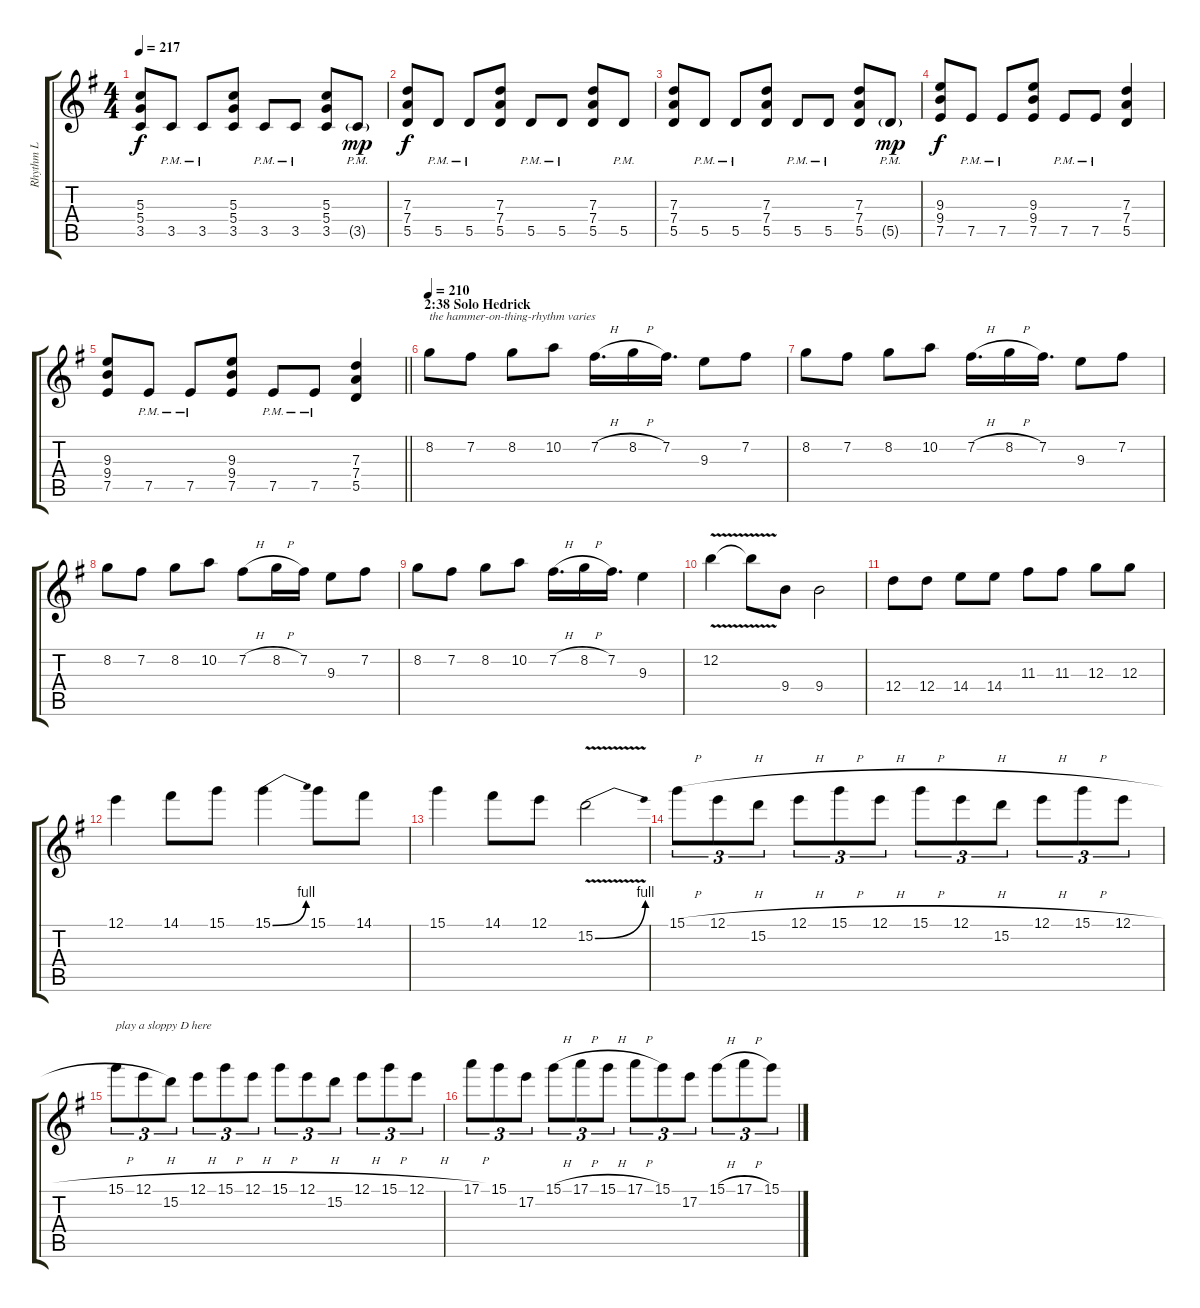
\track ("Rhythm L" "Rhythm L") {instrument distortionguitar}
\staff {score tabs}
\tuning (E4 B3 G3 D3 A2 E2) {hide}
\ts (4 4)
\tempo 217
\clef g2
\ks g
(5.3 5.4 3.5).8{dy f} 3.5{pm}.8 3.5{pm}.8 (5.3 5.4 3.5).8 3.5{pm}.8 3.5{pm}.8 (5.3 5.4 3.5).8 3.5{g pm}.8{dy mp} |
(7.3 7.4 5.5).8{dy f} 5.5{pm}.8 5.5{pm}.8 (7.3 7.4 5.5).8 5.5{pm}.8 5.5{pm}.8 (7.3 7.4 5.5).8 5.5{pm}.8 |
(7.3 7.4 5.5).8 5.5{pm}.8 5.5{pm}.8 (7.3 7.4 5.5).8 5.5{pm}.8 5.5{pm}.8 (7.3 7.4 5.5).8 5.5{g pm}.8{dy mp} |
(9.3 9.4 7.5).8{dy f} 7.5{pm}.8 7.5{pm}.8 (9.3 9.4 7.5).8 7.5{pm}.8 7.5{pm}.8 (7.3 7.4 5.5).4 |
\barLineRight lightlight
(9.3 9.4 7.5).8 7.5{pm}.8 7.5{pm}.8 (9.3 9.4 7.5).8 7.5{pm}.8 7.5{pm}.8 (7.3 7.4 5.5).4 |
\section ("" "2:38 Solo Hedrick")
\tempo 210
8.2.8{txt "the hammer-on-thing-rhythm varies"} 7.2.8 8.2.8 10.2.8 7.2{h}.16{d} 8.2{h}.16 7.2.16{d} 9.3.8 7.2.8 |
8.2.8 7.2.8 8.2.8 10.2.8 7.2{h}.16{d} 8.2{h}.16 7.2.16{d} 9.3.8 7.2.8 |
8.2.8 7.2.8 8.2.8 10.2.8 7.2{h}.8 8.2{h}.16 7.2.16 9.3.8 7.2.8 |
8.2.8 7.2.8 8.2.8 10.2.8 7.2{h}.16{d} 8.2{h}.16 7.2.16{d} 9.3.4 |
12.2{v}.4 12.2{t}.8 9.4.8 9.4.2 |
12.4.8 12.4.8 14.4.8 14.4.8 11.3.8 11.3.8 12.3.8 12.3.8 |
12.1.4 14.1.8 15.1.8 15.1{be (bend 0 0 60 4)}.4 15.1.8 14.1.8 |
15.1.4 14.1.8 12.1.8 15.2{be (bend 0 0 60 4) v}.2 |
15.1{h}.8{tu (3 2)} 12.1{h}.8{tu (3 2)} 15.2.8{tu (3 2)} 12.1{h}.8{tu (3 2)} 15.1{h}.8{tu (3 2)} 12.1{h}.8{tu (3 2)} 15.1{h}.8{tu (3 2)} 12.1{h}.8{tu (3 2)} 15.2.8{tu (3 2)} 12.1{h}.8{tu (3 2)} 15.1{h}.8{tu (3 2)} 12.1{h}.8{tu (3 2)} |
15.1{h}.8{tu (3 2) txt "play a sloppy D here"} 12.1{h}.8{tu (3 2)} 15.2.8{tu (3 2)} 12.1{h}.8{tu (3 2)} 15.1{h}.8{tu (3 2)} 12.1{h}.8{tu (3 2)} 15.1{h}.8{tu (3 2)} 12.1{h}.8{tu (3 2)} 15.2.8{tu (3 2)} 12.1{h}.8{tu (3 2)} 15.1{h}.8{tu (3 2)} 12.1{h}.8{tu (3 2)} |
17.1{h}.8{tu (3 2)} 15.1.8{tu (3 2)} 17.2.8{tu (3 2)} 15.1{h}.8{tu (3 2)} 17.1{h}.8{tu (3 2)} 15.1{h}.8{tu (3 2)} 17.1{h}.8{tu (3 2)} 15.1.8{tu (3 2)} 17.2.8{tu (3 2)} 15.1{h}.8{tu (3 2)} 17.1{h}.8{tu (3 2)} 15.1{h}.8{tu (3 2)}
